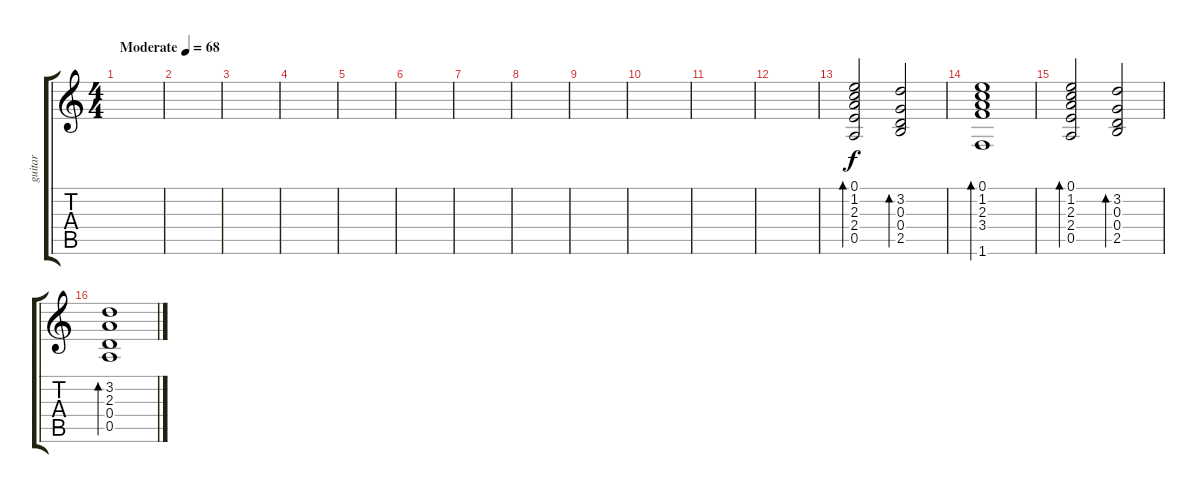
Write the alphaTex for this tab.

\track ("guitar" "guitar") {instrument acousticguitarsteel}
\staff {score tabs}
\tuning (E4 B3 G3 D3 A2 E2) {hide}
\ts (4 4)
\tempo (68 "Moderate")
\clef g2
\ks c
|
|
|
|
|
|
|
|
|
|
|
|
(0.1 1.2 2.3 2.4 0.5).2{bd 120} (3.2 0.3 0.4 2.5).2{bd 120} |
(0.1 1.2 2.3 3.4 1.6).1{bd 120} |
(0.1 1.2 2.3 2.4 0.5).2{bd 120} (3.2 0.3 0.4 2.5).2{bd 120} |
(3.2 2.3 0.4 0.5).1{bd 60}
